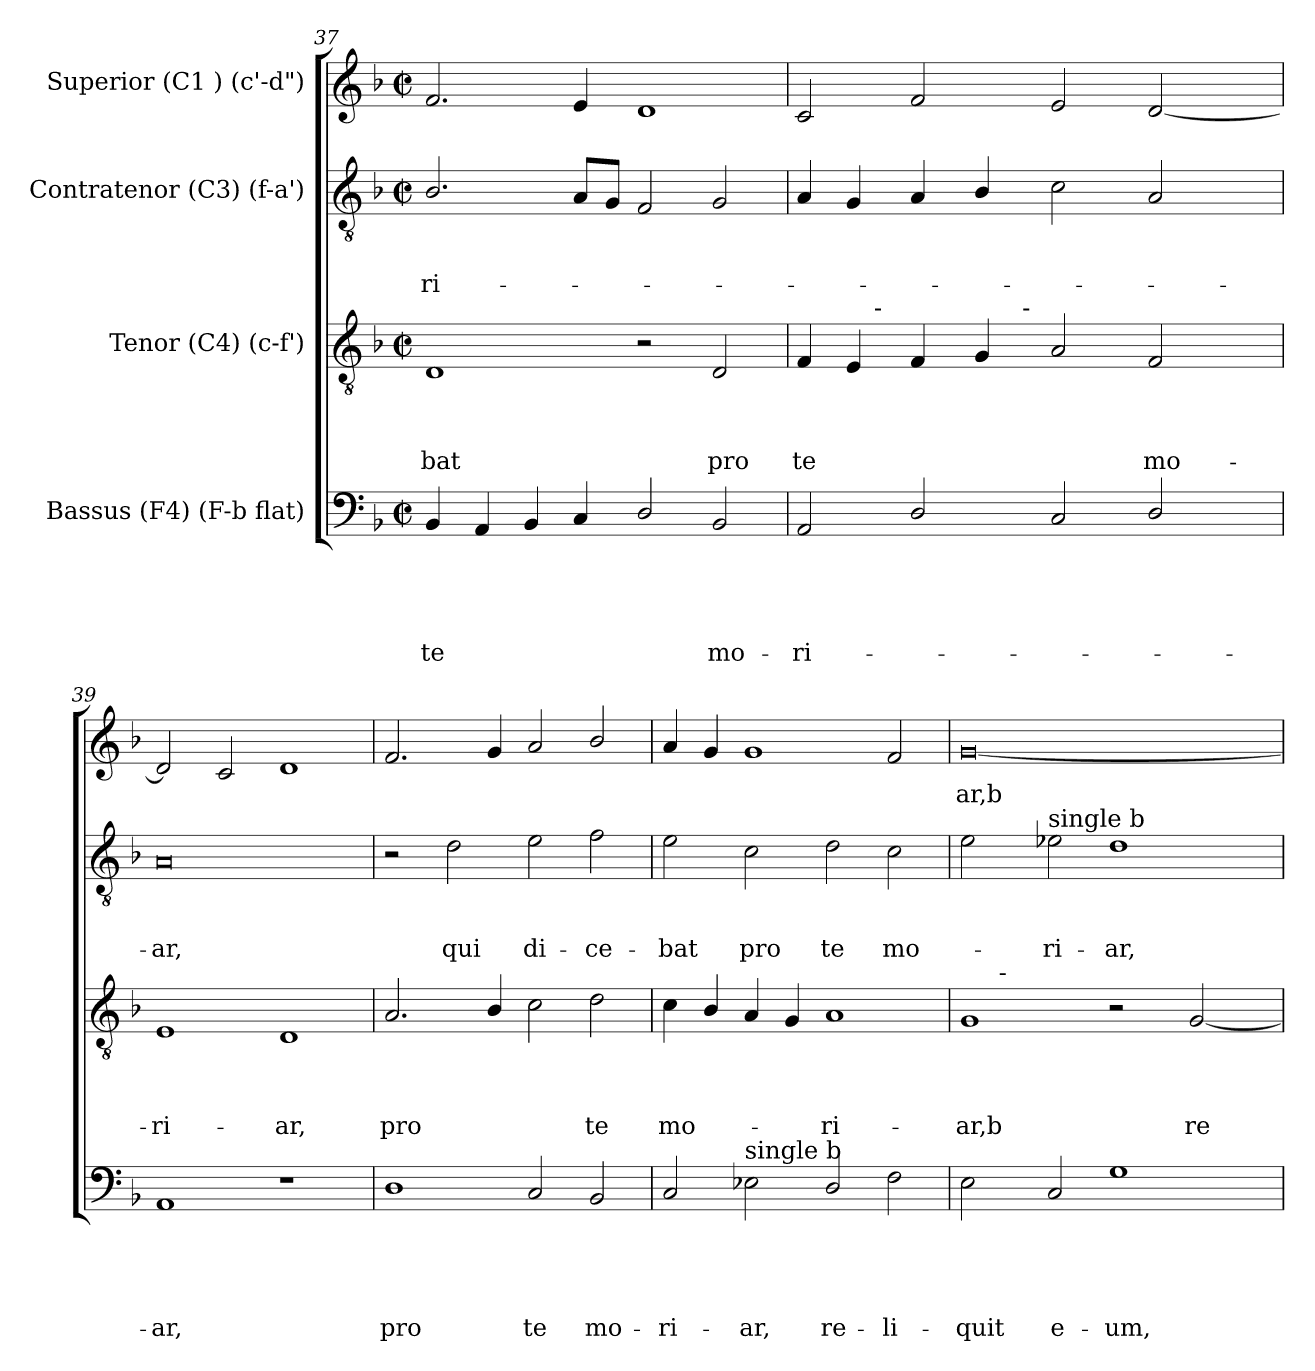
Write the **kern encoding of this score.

**kern	**text	**text	**text	**text	**text	**kern	**text	**text	**text	**text	**kern	**text	**text	**text	**kern	**text
*part4	*part4	*part4	*part4	*part4	*part4	*part3	*part3	*part3	*part3	*part3	*part2	*part2	*part2	*part2	*part1	*part1
*staff4	*staff4	*staff4	*staff4	*staff4	*staff4	*staff3	*staff3	*staff3	*staff3	*staff3	*staff2	*staff2	*staff2	*staff2	*staff1	*staff1
*I"Bassus (F4) (F-b flat)	*	*	*	*	*	*I"Tenor (C4) (c-f')	*	*	*	*	*I"Contratenor (C3) (f-a')	*	*	*	*I"Superior (C1 ) (c'-d")	*
*clefF4	*	*	*	*	*	*clefGv2	*	*	*	*	*clefGv2	*	*	*	*clefG2	*
*k[b-]	*	*	*	*	*	*k[b-]	*	*	*	*	*k[b-]	*	*	*	*k[b-]	*
*F:	*	*	*	*	*	*F:	*	*	*	*	*F:	*	*	*	*F:	*
*M2/2	*	*	*	*	*	*M2/2	*	*	*	*	*M2/2	*	*	*	*M2/2	*
*met(c|)	*	*	*	*	*	*met(c|)	*	*	*	*	*met(c|)	*	*	*	*met(c|)	*
=37	=37	=37	=37	=37	=37	=37	=37	=37	=37	=37	=37	=37	=37	=37	=37	=37
!	!	!	!	!	!LO:LY:b	!	!	!	!	!LO:LY:b:rj	!	!	!	!LO:LY:b:rj	!	!
4BB-/	.	.	.	.	te	1D	.	.	.	-bat	2.B-/	.	.	-ri-	2.f/	.
4AA/	.	.	.	.	.	.	.	.	.	.	.	.	.	.	.	.
4BB-/	.	.	.	.	.	.	.	.	.	.	.	.	.	.	.	.
4C/	.	.	.	.	.	.	.	.	.	.	8A/L	.	.	.	4e/	.
.	.	.	.	.	.	.	.	.	.	.	8G/J	.	.	.	.	.
2D/	.	.	.	.	.	2r	.	.	.	.	2F/	.	.	.	1d	.
!	!	!	!	!	!LO:LY:b	!	!	!	!	!LO:LY:b:rj	!	!	!	!	!	!
2BB-/	.	.	.	.	mo-	2D/	.	.	.	pro	2G/	.	.	.	.	.
!!LO:PB:g=z
=38	=38	=38	=38	=38	=38	=38	=38	=38	=38	=38	=38	=38	=38	=38	=38	=38
!	!	!	!	!	!LO:LY:b	!	!	!	!	!LO:LY:b:rj	!	!	!	!	!	!
*	*	*	*	*	*	*^	*	*	*	*	*	*	*	*	*	*
*	*	*	*	*	*	*	*^	*	*	*	*	*	*	*	*	*	*
2AA/	.	.	.	.	-ri-	4F/	4ryy	3%2ryy	.	.	.	te	4A/	.	.	.	2c/	.
.	.	.	.	.	.	4E/	16.ryy	.	.	.	.	.	4G/	.	.	.	.	.
!	!	!	!	!	!	!	!LO:TX:a:t=-	!	!	!	!	!	!	!	!	!	!	!
.	.	.	.	.	.	.	1ryy	.	.	.	.	.	.	.	.	.	.	.
2D/	.	.	.	.	.	4F/	.	.	.	.	.	.	4A/	.	.	.	2f/	.
.	.	.	.	.	.	.	.	6ryy	.	.	.	.	.	.	.	.	.	.
.	.	.	.	.	.	4G/	.	.	.	.	.	.	4B-/	.	.	.	.	.
.	.	.	.	.	.	.	.	24.ryy	.	.	.	.	.	.	.	.	.	.
!	!	!	!	!	!	!	!	!LO:TX:a:t=-	!	!	!	!	!	!	!	!	!	!
.	.	.	.	.	.	.	.	3%2ryy	.	.	.	.	.	.	.	.	.	.
2C/	.	.	.	.	.	2A/	.	.	.	.	.	.	2c\	.	.	.	2e/	.
.	.	.	.	.	.	.	2ryy	.	.	.	.	.	.	.	.	.	.	.
!	!	!	!	!	!	!	!	!	!	!	!	!LO:LY:b:rj	!	!	!	!	!	!
2D/	.	.	.	.	.	2F/	.	.	.	.	.	mo-	2A/	.	.	.	[<2d/	.
.	.	.	.	.	.	.	.	3ryy	.	.	.	.	.	.	.	.	.	.
.	.	.	.	.	.	.	8ryy	.	.	.	.	.	.	.	.	.	.	.
.	.	.	.	.	.	.	.	12ryy	.	.	.	.	.	.	.	.	.	.
.	.	.	.	.	.	.	32ryy	.	.	.	.	.	.	.	.	.	.	.
.	.	.	.	.	.	.	.	48ryy	.	.	.	.	.	.	.	.	.	.
=39	=39	=39	=39	=39	=39	=39	=39	=39	=39	=39	=39	=39	=39	=39	=39	=39	=39	=39
!	!	!	!	!	!LO:LY:b	!	!	!	!	!	!	!LO:LY:b:rj	!	!	!	!LO:LY:b:rj	!	!
*	*	*	*	*	*	*v	*v	*v	*	*	*	*	*	*	*	*	*	*
1AA	.	.	.	.	-ar,	1E	.	.	.	-ri-	0A	.	.	-ar,	2d/]	.
.	.	.	.	.	.	.	.	.	.	.	.	.	.	.	2c/	.
!	!	!	!	!	!	!	!	!	!	!LO:LY:b:rj	!	!	!	!	!	!
1r	.	.	.	.	.	1D	.	.	.	-ar,	.	.	.	.	1d	.
=40	=40	=40	=40	=40	=40	=40	=40	=40	=40	=40	=40	=40	=40	=40	=40	=40
!	!	!	!	!	!LO:LY:b	!	!	!	!	!LO:LY:b:rj	!	!	!	!	!	!
1D	.	.	.	.	pro	2.A/	.	.	.	pro	2r	.	.	.	2.f/	.
!	!	!	!	!	!	!	!	!	!	!	!	!	!	!LO:LY:b:rj	!	!
.	.	.	.	.	.	.	.	.	.	.	2d\	.	.	qui	.	.
.	.	.	.	.	.	4B-/	.	.	.	.	.	.	.	.	4g/	.
!	!	!	!	!	!LO:LY:b	!	!	!	!	!	!	!	!	!LO:LY:b:rj	!	!
2C/	.	.	.	.	te	2c\	.	.	.	.	2e\	.	.	di-	2a/	.
!	!	!	!	!	!LO:LY:b	!	!	!	!	!LO:LY:b:rj	!	!	!	!LO:LY:b:rj	!	!
2BB-/	.	.	.	.	mo-	2d\	.	.	.	te	2f\	.	.	-ce-	2b-/	.
=41	=41	=41	=41	=41	=41	=41	=41	=41	=41	=41	=41	=41	=41	=41	=41	=41
!	!	!	!	!	!LO:LY:b	!	!	!	!	!LO:LY:b:rj	!	!	!	!LO:LY:b:rj	!	!
2C/	.	.	.	.	-ri-	4c\	.	.	.	mo-	2e\	.	.	-bat	4a/	.
.	.	.	.	.	.	4B-/	.	.	.	.	.	.	.	.	4g/	.
!LO:TX:a:t=single b	!	!	!	!	!	!	!	!	!	!	!	!	!	!	!	!
!	!	!	!	!	!LO:LY:b	!	!	!	!	!	!	!	!	!LO:LY:b:rj	!	!
2E-\	.	.	.	.	-ar,	4A/	.	.	.	.	2c\	.	.	pro	1g	.
.	.	.	.	.	.	4G/	.	.	.	.	.	.	.	.	.	.
!	!	!	!	!	!LO:LY:b	!	!	!	!	!LO:LY:b:rj	!	!	!	!LO:LY:b:rj	!	!
2D/	.	.	.	.	re-	1A	.	.	.	-ri-	2d\	.	.	te	.	.
!	!	!	!	!	!LO:LY:b	!	!	!	!	!	!	!	!	!LO:LY:b:rj	!	!
2F\	.	.	.	.	-li-	.	.	.	.	.	2c\	.	.	mo-	2f/	.
!!LO:LB:g=z
=42	=42	=42	=42	=42	=42	=42	=42	=42	=42	=42	=42	=42	=42	=42	=42	=42
!	!	!	!	!	!LO:LY:b	!	!	!	!	!LO:LY:b:rj	!	!	!	!	!	!LO:LY:b
*	*	*	*	*	*	*^	*	*	*	*	*	*	*	*	*	*
2E\	.	.	.	.	-quit	1G	8ryy	.	.	.	-ar,b	2e\	.	.	.	[<0g	-ar,b
.	.	.	.	.	.	.	32ryy	.	.	.	.	.	.	.	.	.	.
!	!	!	!	!	!	!	!LO:TX:a:t=-	!	!	!	!	!	!	!	!	!	!
.	.	.	.	.	.	.	1ryy	.	.	.	.	.	.	.	.	.	.
!	!	!	!	!	!	!	!	!	!	!	!	!LO:TX:a:t=single b	!	!	!	!	!
!	!	!	!	!	!LO:LY:b	!	!	!	!	!	!	!	!	!	!LO:LY:b:rj	!	!
2C/	.	.	.	.	e-	.	.	.	.	.	.	2e-\	.	.	-ri-	.	.
!	!	!	!	!	!LO:LY:b	!	!	!	!	!	!	!	!	!	!LO:LY:b:rj	!	!
1G	.	.	.	.	-um,	2r	.	.	.	.	.	1d	.	.	-ar,	.	.
.	.	.	.	.	.	.	2ryy	.	.	.	.	.	.	.	.	.	.
!	!	!	!	!	!	!	!	!	!	!	!LO:LY:b:rj	!	!	!	!	!	!
.	.	.	.	.	.	[<2G/	.	.	.	.	re-	.	.	.	.	.	.
.	.	.	.	.	.	.	4ryy	.	.	.	.	.	.	.	.	.	.
.	.	.	.	.	.	.	16.ryy	.	.	.	.	.	.	.	.	.	.
*	*	*	*	*	*	*v	*v	*	*	*	*	*	*	*	*	*	*
=	=	=	=	=	=	=	=	=	=	=	=	=	=	=	=	=
*-	*-	*-	*-	*-	*-	*-	*-	*-	*-	*-	*-	*-	*-	*-	*-	*-
